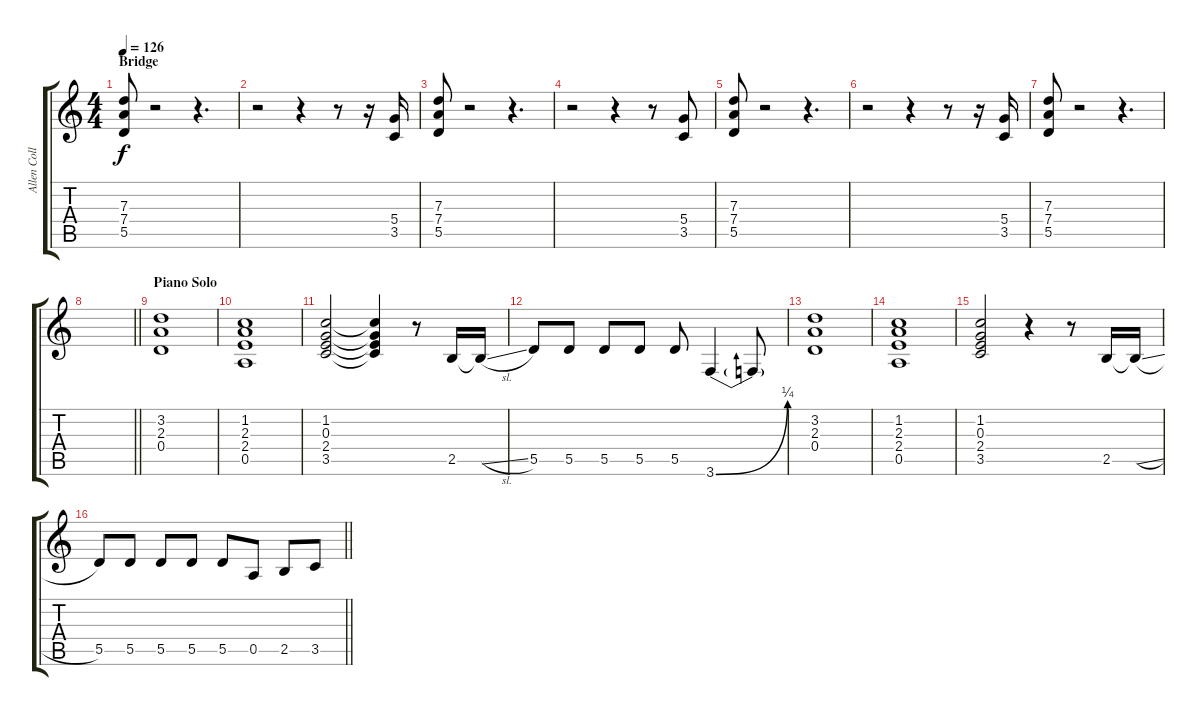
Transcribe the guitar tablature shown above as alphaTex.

\track ("Allen Collins - Rhythm Guitar" "Allen Coll") {instrument distortionguitar}
\staff {score tabs}
\tuning (E4 B3 G3 D3 A2 D2) {hide}
\ts (4 4)
\section ("" "Bridge")
\tempo 126
\clef g2
\ks c
(7.3 7.4 5.5).8{dy f} r.2 r.4{d} |
r.2 r.4 r.8 r.16 (5.4 3.5).16 |
(7.3 7.4 5.5).8 r.2 r.4{d} |
r.2 r.4 r.8 (5.4 3.5).8 |
(7.3 7.4 5.5).8 r.2 r.4{d} |
r.2 r.4 r.8 r.16 (5.4 3.5).16 |
(7.3 7.4 5.5).8 r.2 r.4{d} |
\barLineRight lightlight
|
\section ("" "Piano Solo")
(3.2 2.3 0.4).1 |
(1.2 2.3 2.4 0.5).1 |
(1.2 0.3 2.4 3.5).2 (1.2{t} 0.3{t} 2.4{t} 3.5{t}).4 r.8 2.5.16 2.5{sl t}.16 |
5.5.8 5.5.8 5.5.8 5.5.8 5.5.8 3.6{be (bend 0 0 60 1)}.4 3.6{t}.8 |
(3.2 2.3 0.4).1 |
(1.2 2.3 2.4 0.5).1 |
(1.2 0.3 2.4 3.5).2 r.4 r.8 2.5.16 2.5{sl t}.16 |
\barLineRight lightlight
5.5.8 5.5.8 5.5.8 5.5.8 5.5.8 0.5.8 2.5.8 3.5.8
